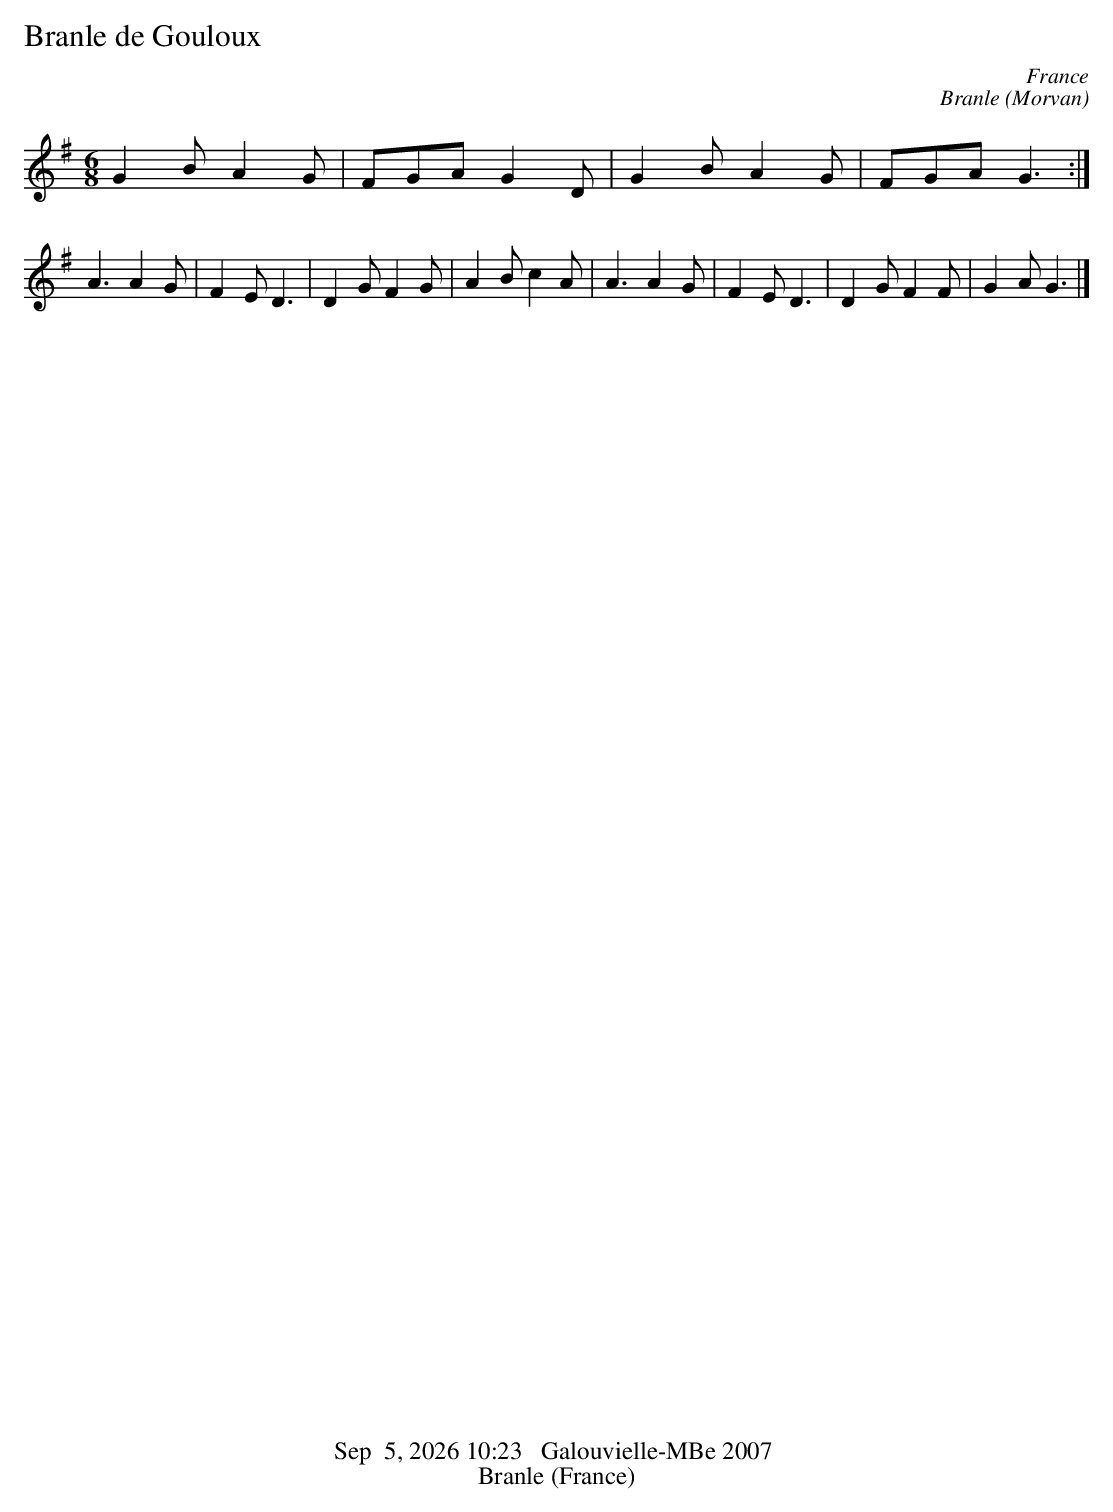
X:1
T:Branle de Gouloux
O:France
M:6/8
K:G
G2BA2G|FGA G2 D|G2 BA2G|FGA G3:|
A3A2G|F2ED3|D2GF2G|A2Bc2A|A3A2G|F2ED3|D2GF2F|G2AG3|]
